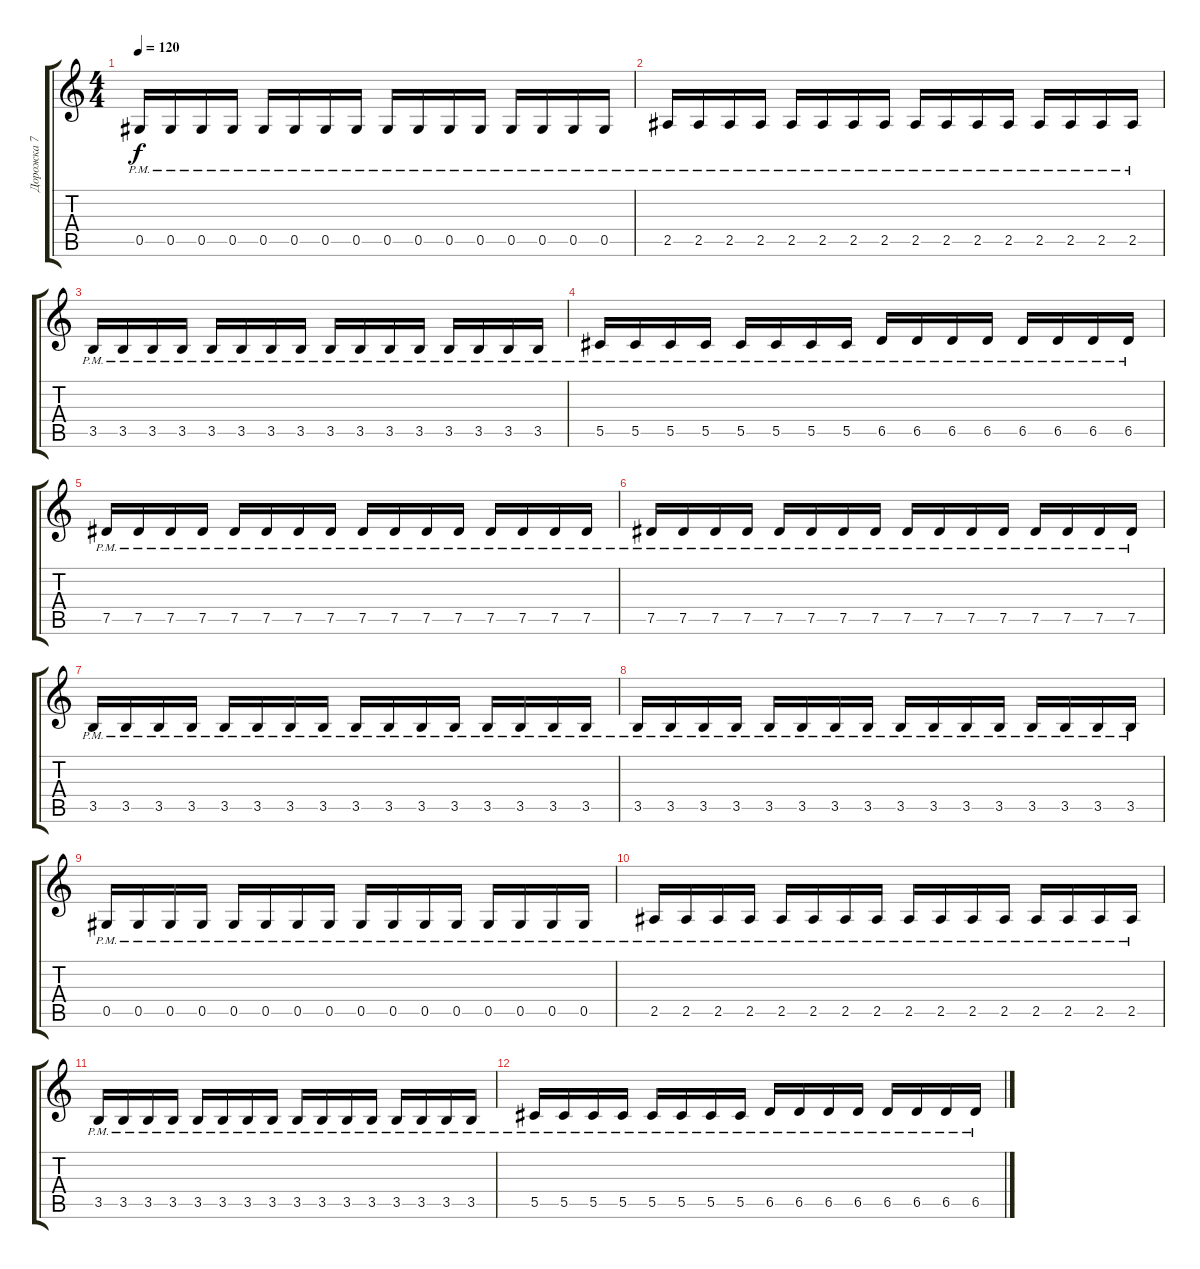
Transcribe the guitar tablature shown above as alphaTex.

\track ("Дорожка 7" "Дорожка 7") {instrument distortionguitar}
\staff {score tabs}
\tuning (Eb4 Bb3 Gb3 Db3 Ab2 Eb2) {hide}
\ts (4 4)
\tempo 120
\clef g2
\ks c
0.5{pm}.16{dy f} 0.5{pm}.16 0.5{pm}.16 0.5{pm}.16 0.5{pm}.16 0.5{pm}.16 0.5{pm}.16 0.5{pm}.16 0.5{pm}.16 0.5{pm}.16 0.5{pm}.16 0.5{pm}.16 0.5{pm}.16 0.5{pm}.16 0.5{pm}.16 0.5{pm}.16 |
2.5{pm}.16 2.5{pm}.16 2.5{pm}.16 2.5{pm}.16 2.5{pm}.16 2.5{pm}.16 2.5{pm}.16 2.5{pm}.16 2.5{pm}.16 2.5{pm}.16 2.5{pm}.16 2.5{pm}.16 2.5{pm}.16 2.5{pm}.16 2.5{pm}.16 2.5{pm}.16 |
3.5{pm}.16 3.5{pm}.16 3.5{pm}.16 3.5{pm}.16 3.5{pm}.16 3.5{pm}.16 3.5{pm}.16 3.5{pm}.16 3.5{pm}.16 3.5{pm}.16 3.5{pm}.16 3.5{pm}.16 3.5{pm}.16 3.5{pm}.16 3.5{pm}.16 3.5{pm}.16 |
5.5{pm}.16 5.5{pm}.16 5.5{pm}.16 5.5{pm}.16 5.5{pm}.16 5.5{pm}.16 5.5{pm}.16 5.5{pm}.16 6.5{pm}.16 6.5{pm}.16 6.5{pm}.16 6.5{pm}.16 6.5{pm}.16 6.5{pm}.16 6.5{pm}.16 6.5{pm}.16 |
7.5{pm}.16 7.5{pm}.16 7.5{pm}.16 7.5{pm}.16 7.5{pm}.16 7.5{pm}.16 7.5{pm}.16 7.5{pm}.16 7.5{pm}.16 7.5{pm}.16 7.5{pm}.16 7.5{pm}.16 7.5{pm}.16 7.5{pm}.16 7.5{pm}.16 7.5{pm}.16 |
7.5{pm}.16 7.5{pm}.16 7.5{pm}.16 7.5{pm}.16 7.5{pm}.16 7.5{pm}.16 7.5{pm}.16 7.5{pm}.16 7.5{pm}.16 7.5{pm}.16 7.5{pm}.16 7.5{pm}.16 7.5{pm}.16 7.5{pm}.16 7.5{pm}.16 7.5{pm}.16 |
3.5{pm}.16 3.5{pm}.16 3.5{pm}.16 3.5{pm}.16 3.5{pm}.16 3.5{pm}.16 3.5{pm}.16 3.5{pm}.16 3.5{pm}.16 3.5{pm}.16 3.5{pm}.16 3.5{pm}.16 3.5{pm}.16 3.5{pm}.16 3.5{pm}.16 3.5{pm}.16 |
3.5{pm}.16 3.5{pm}.16 3.5{pm}.16 3.5{pm}.16 3.5{pm}.16 3.5{pm}.16 3.5{pm}.16 3.5{pm}.16 3.5{pm}.16 3.5{pm}.16 3.5{pm}.16 3.5{pm}.16 3.5{pm}.16 3.5{pm}.16 3.5{pm}.16 3.5{pm}.16 |
0.5{pm}.16 0.5{pm}.16 0.5{pm}.16 0.5{pm}.16 0.5{pm}.16 0.5{pm}.16 0.5{pm}.16 0.5{pm}.16 0.5{pm}.16 0.5{pm}.16 0.5{pm}.16 0.5{pm}.16 0.5{pm}.16 0.5{pm}.16 0.5{pm}.16 0.5{pm}.16 |
2.5{pm}.16 2.5{pm}.16 2.5{pm}.16 2.5{pm}.16 2.5{pm}.16 2.5{pm}.16 2.5{pm}.16 2.5{pm}.16 2.5{pm}.16 2.5{pm}.16 2.5{pm}.16 2.5{pm}.16 2.5{pm}.16 2.5{pm}.16 2.5{pm}.16 2.5{pm}.16 |
3.5{pm}.16 3.5{pm}.16 3.5{pm}.16 3.5{pm}.16 3.5{pm}.16 3.5{pm}.16 3.5{pm}.16 3.5{pm}.16 3.5{pm}.16 3.5{pm}.16 3.5{pm}.16 3.5{pm}.16 3.5{pm}.16 3.5{pm}.16 3.5{pm}.16 3.5{pm}.16 |
5.5{pm}.16 5.5{pm}.16 5.5{pm}.16 5.5{pm}.16 5.5{pm}.16 5.5{pm}.16 5.5{pm}.16 5.5{pm}.16 6.5{pm}.16 6.5{pm}.16 6.5{pm}.16 6.5{pm}.16 6.5{pm}.16 6.5{pm}.16 6.5{pm}.16 6.5{pm}.16
